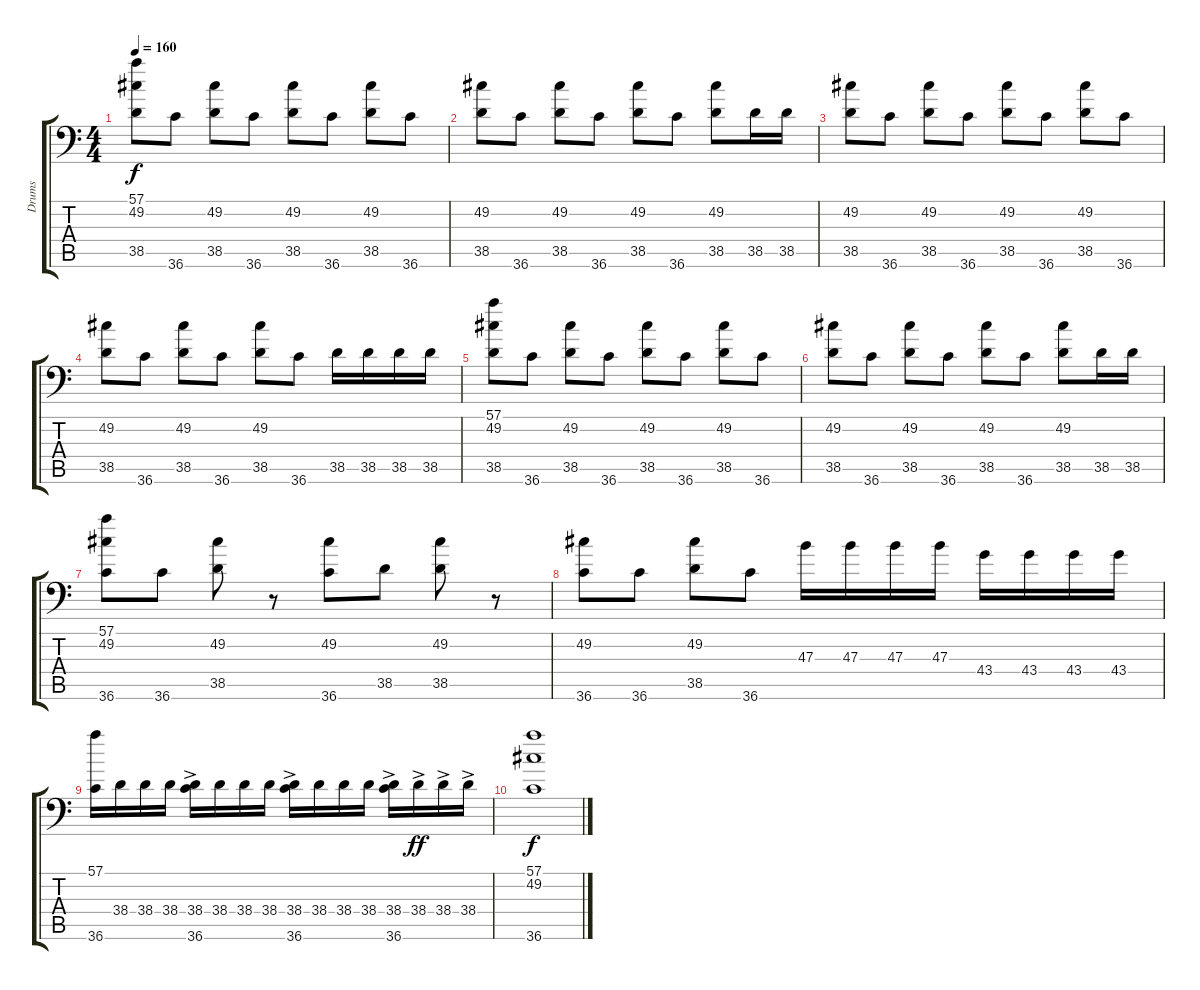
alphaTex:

\track ("Drums" "Drums") {instrument acousticgrandpiano}
\staff {score tabs}
\tuning (C-1 C-1 C-1 C-1 C-1 C-1) {hide}
\ts (4 4)
\tempo 160
\clef f4
\ks c
(57.1 49.2 38.5).8{dy f} 36.6.8 (49.2 38.5).8 36.6.8 (49.2 38.5).8 36.6.8 (49.2 38.5).8 36.6.8 |
(49.2 38.5).8 36.6.8 (49.2 38.5).8 36.6.8 (49.2 38.5).8 36.6.8 (49.2 38.5).8 38.5.16 38.5.16 |
(49.2 38.5).8 36.6.8 (49.2 38.5).8 36.6.8 (49.2 38.5).8 36.6.8 (49.2 38.5).8 36.6.8 |
(49.2 38.5).8 36.6.8 (49.2 38.5).8 36.6.8 (49.2 38.5).8 36.6.8 38.5.16 38.5.16 38.5.16 38.5.16 |
(57.1 49.2 38.5).8 36.6.8 (49.2 38.5).8 36.6.8 (49.2 38.5).8 36.6.8 (49.2 38.5).8 36.6.8 |
(49.2 38.5).8 36.6.8 (49.2 38.5).8 36.6.8 (49.2 38.5).8 36.6.8 (49.2 38.5).8 38.5.16 38.5.16 |
(57.1 49.2 36.6).8 36.6.8 (49.2 38.5).8 r.8 (49.2 36.6).8 38.5.8 (49.2 38.5).8 r.8 |
(49.2 36.6).8 36.6.8 (49.2 38.5).8 36.6.8 47.3.16 47.3.16 47.3.16 47.3.16 43.4.16 43.4.16 43.4.16 43.4.16 |
(57.1 36.6).16 38.4.16 38.4.16 38.4.16 (38.4{ac} 36.6).16 38.4.16 38.4.16 38.4.16 (38.4{ac} 36.6).16 38.4.16 38.4.16 38.4.16 (38.4{ac} 36.6).16 38.4{ac}.16{dy ff} 38.4{ac}.16 38.4{ac}.16 |
(57.1 49.2 36.6).1{dy f}
